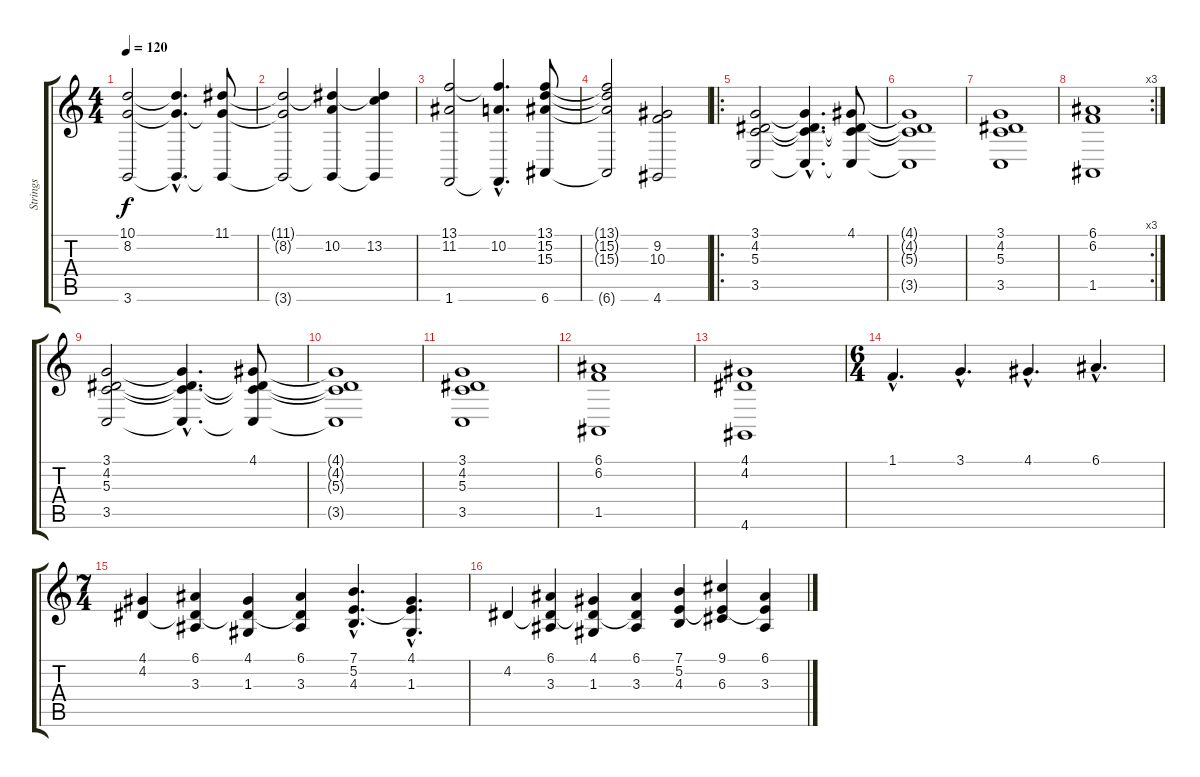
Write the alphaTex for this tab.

\track ("Strings" "Strings") {instrument stringensemble1}
\staff {score tabs}
\tuning (E4 B3 G3 D3 A2 E2) {hide}
\ts (4 4)
\tempo 120
\clef g2
\ks c
(10.1 8.2 3.6).2{dy f} (10.1{hac t} 8.2{hac t} 3.6{hac t}).4{d} (11.1 8.2{t} 3.6{t}).8 |
(11.1{t} 8.2{t} 3.6{t}).2 (11.1{t} 10.2 3.6{t}).4 (11.1{t} 13.2 3.6{t}).4 |
(13.1 11.2 1.6).2 (13.1{hac t} 10.2{hac} 1.6{hac t}).4{d} (13.1 15.2 15.3 6.6).8 |
(13.1{t} 15.2{t} 15.3{t} 6.6{t}).2 (9.2 10.3 4.6).2 |
\ro
(3.1 4.2 5.3 3.5).2 (3.1{hac t} 4.2{hac t} 5.3{hac t} 3.5{hac t}).4{d} (4.1 4.2{t} 5.3{t} 3.5{t}).8 |
(4.1{t} 4.2{t} 5.3{t} 3.5{t}).1 |
(3.1 4.2 5.3 3.5).1 |
\rc 3
(6.1 6.2 1.5).1 |
(3.1 4.2 5.3 3.5).2 (3.1{hac t} 4.2{hac t} 5.3{hac t} 3.5{hac t}).4{d} (4.1 4.2{t} 5.3{t} 3.5{t}).8 |
(4.1{t} 4.2{t} 5.3{t} 3.5{t}).1 |
(3.1 4.2 5.3 3.5).1 |
(6.1 6.2 1.5).1 |
(4.1 4.2 4.6).1 |
\ts (6 4)
1.1{hac}.4{d} 3.1{hac}.4{d} 4.1{hac}.4{d} 6.1{hac}.4{d} |
\ts (7 4)
(4.1 4.2).4 (6.1 4.2{t} 3.3).4 (4.1 4.2{t} 1.3).4 (6.1 4.2{t} 3.3).4 (7.1{hac} 5.2{hac} 4.3{hac}).4{d} (4.1{hac} 5.2{hac t} 1.3{hac}).4{d} |
4.2.4 (6.1 4.2{t} 3.3).4 (4.1 4.2{t} 1.3).4 (6.1 4.2{t} 3.3).4 (7.1 5.2 4.3).4 (9.1 5.2{t} 6.3).4 (6.1 5.2{t} 3.3).4
